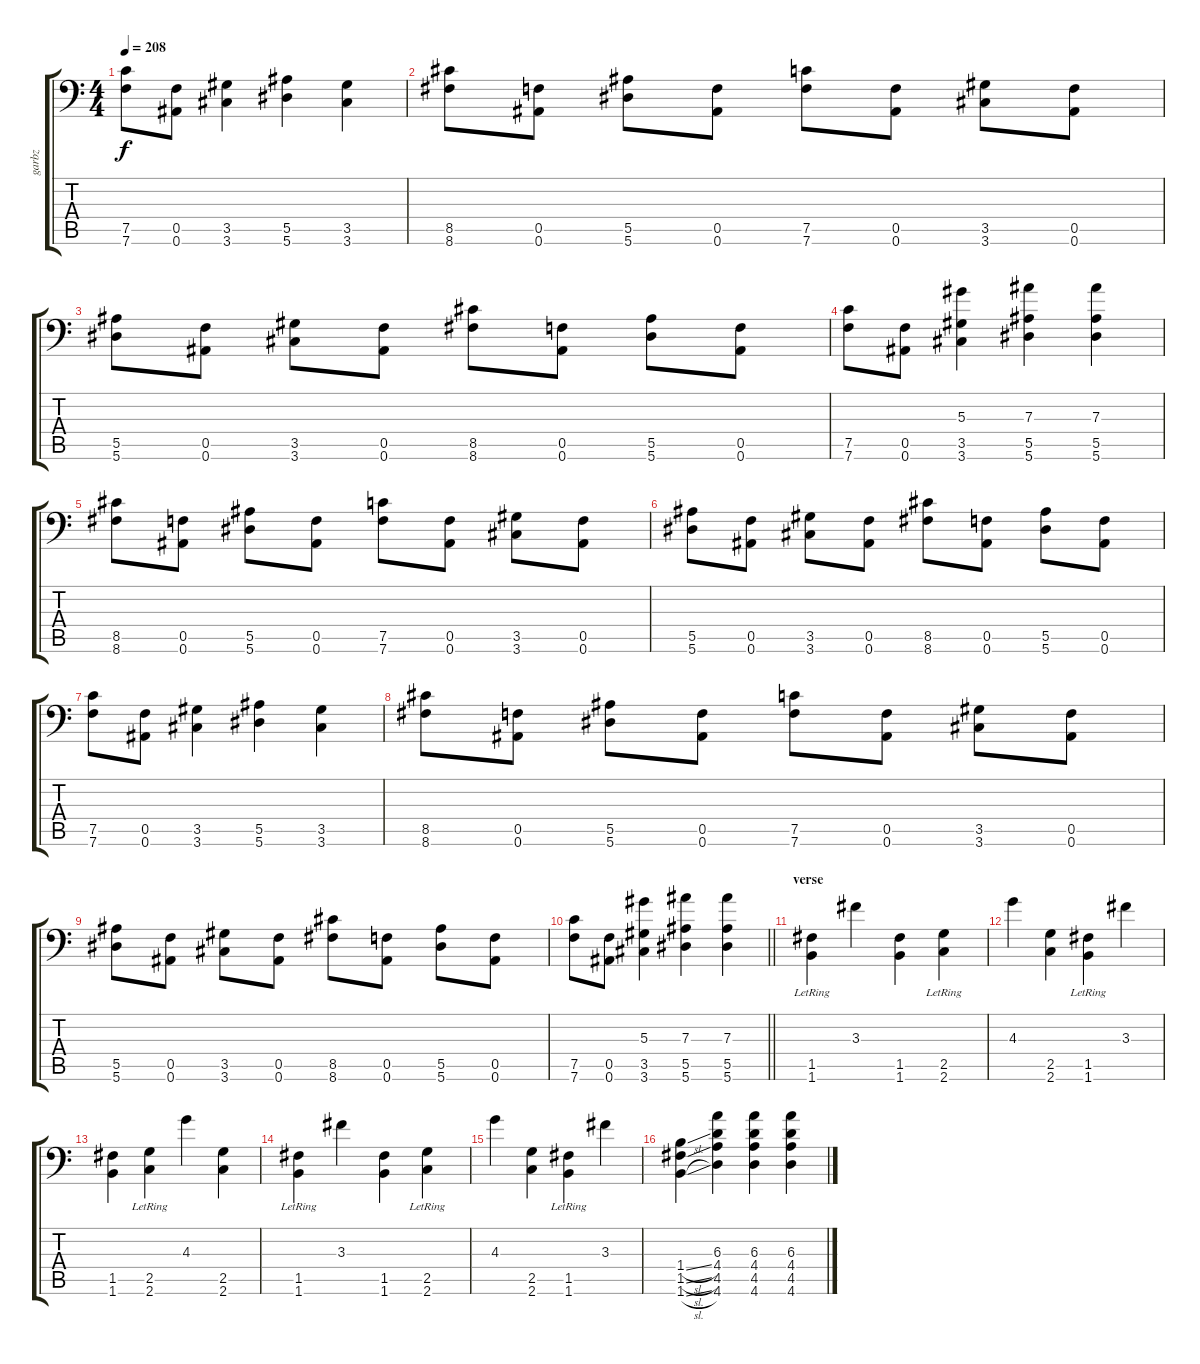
\track ("garbz" "garbz") {instrument overdrivenguitar}
\staff {score tabs}
\tuning (C4 G3 Eb3 Bb2 F2 Bb1) {hide}
\ts (4 4)
\tempo 208
\clef f4
\ks c
(7.5 7.6).8{dy f} (0.5 0.6).8 (3.5 3.6).4 (5.5 5.6).4 (3.5 3.6).4 |
(8.5 8.6).8 (0.5 0.6).8 (5.5 5.6).8 (0.5 0.6).8 (7.5 7.6).8 (0.5 0.6).8 (3.5 3.6).8 (0.5 0.6).8 |
(5.5 5.6).8 (0.5 0.6).8 (3.5 3.6).8 (0.5 0.6).8 (8.5 8.6).8 (0.5 0.6).8 (5.5 5.6).8 (0.5 0.6).8 |
(7.5 7.6).8 (0.5 0.6).8 (5.3 3.5 3.6).4 (7.3 5.5 5.6).4 (7.3 5.5 5.6).4 |
(8.5 8.6).8 (0.5 0.6).8 (5.5 5.6).8 (0.5 0.6).8 (7.5 7.6).8 (0.5 0.6).8 (3.5 3.6).8 (0.5 0.6).8 |
(5.5 5.6).8 (0.5 0.6).8 (3.5 3.6).8 (0.5 0.6).8 (8.5 8.6).8 (0.5 0.6).8 (5.5 5.6).8 (0.5 0.6).8 |
(7.5 7.6).8 (0.5 0.6).8 (3.5 3.6).4 (5.5 5.6).4 (3.5 3.6).4 |
(8.5 8.6).8 (0.5 0.6).8 (5.5 5.6).8 (0.5 0.6).8 (7.5 7.6).8 (0.5 0.6).8 (3.5 3.6).8 (0.5 0.6).8 |
(5.5 5.6).8 (0.5 0.6).8 (3.5 3.6).8 (0.5 0.6).8 (8.5 8.6).8 (0.5 0.6).8 (5.5 5.6).8 (0.5 0.6).8 |
\barLineRight lightlight
(7.5 7.6).8 (0.5 0.6).8 (5.3 3.5 3.6).4 (7.3 5.5 5.6).4 (7.3 5.5 5.6).4 |
\section ("" "verse")
(1.5{lr} 1.6{lr}).4 3.3.4 (1.5 1.6).4 (2.5{lr} 2.6{lr}).4 |
4.3.4 (2.5 2.6).4 (1.5{lr} 1.6{lr}).4 3.3.4 |
(1.5 1.6).4 (2.5{lr} 2.6{lr}).4 4.3.4 (2.5 2.6).4 |
(1.5{lr} 1.6{lr}).4 3.3.4 (1.5 1.6).4 (2.5{lr} 2.6{lr}).4 |
4.3.4 (2.5 2.6).4 (1.5{lr} 1.6{lr}).4 3.3.4 |
(1.4{sl} 1.5{sl} 1.6{sl}).4 (6.3 4.4 4.5 4.6).4 (6.3 4.4 4.5 4.6).4 (6.3 4.4 4.5 4.6).4
